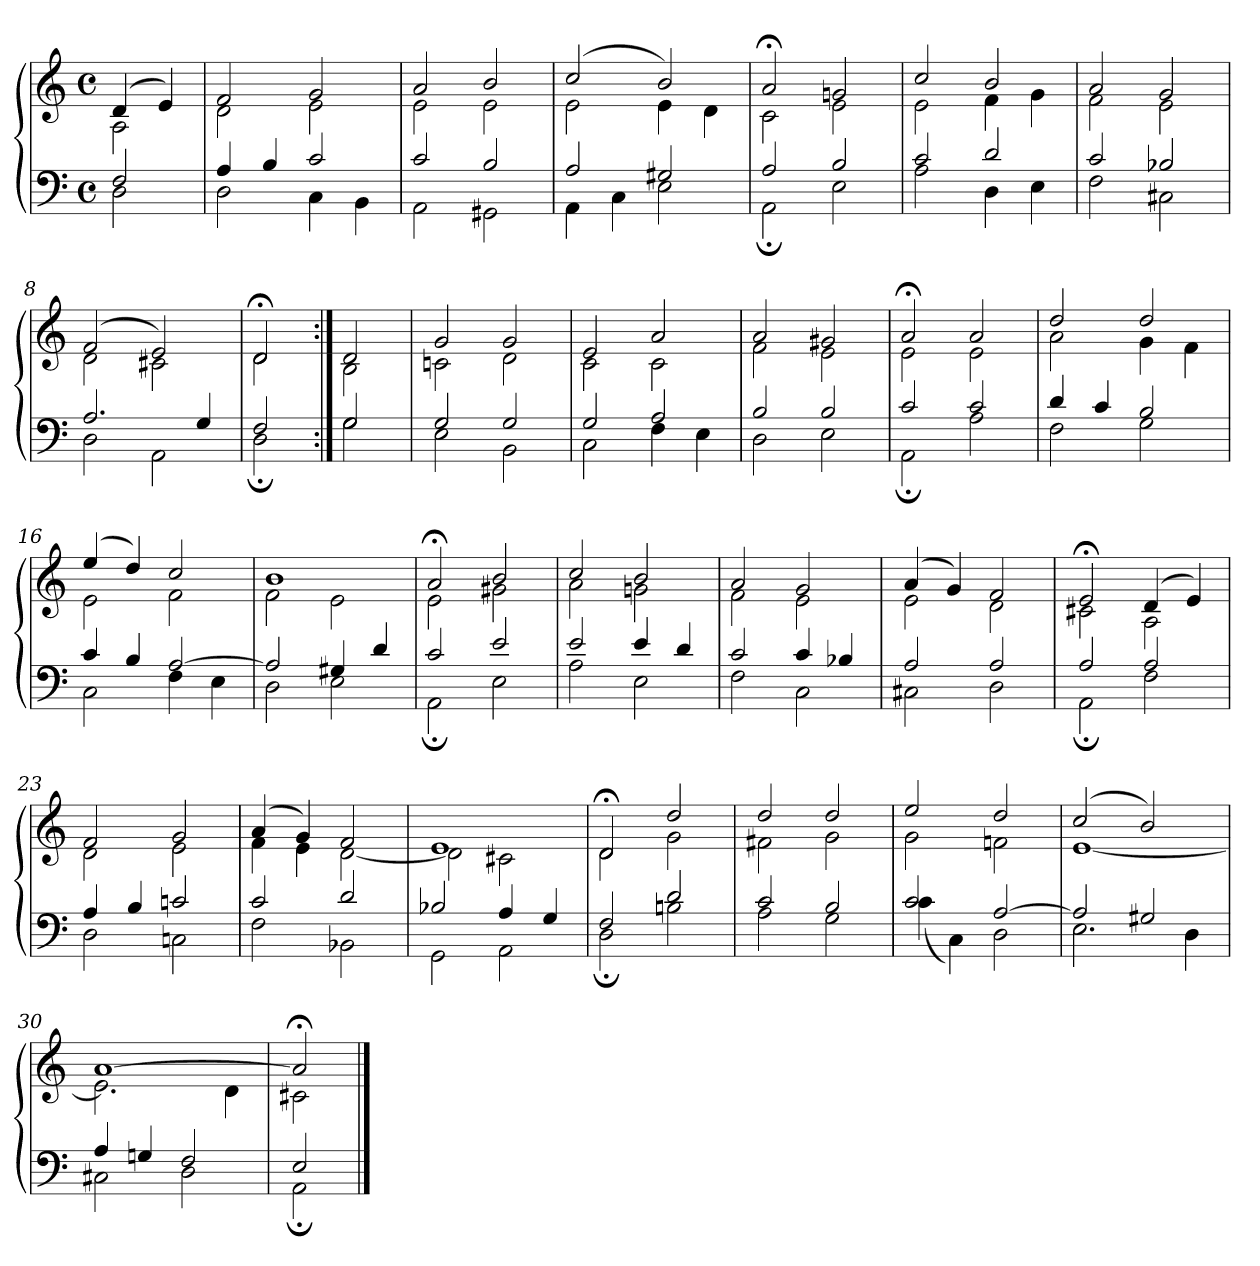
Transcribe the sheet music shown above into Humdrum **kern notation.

**kern	**kern
*part1	*part1
*staff2	*staff1
*clefF4	*clefG2
*M4/4	*M4/4
*met(c)	*met(c)
=1	=1
*^	*^
2F	2D	(4d	2A
.	.	4e)	.
=2	=2	=2	=2
4A	2D	2f	2d
4B	.	.	.
2c	4C	2g	2e
.	4BB	.	.
=3	=3	=3	=3
2c	2AA	2a	2e
2B	2GG#X	2b	2e
=4	=4	=4	=4
2A	4AA	(2cc	2e
.	4C	.	.
2G#X	2E	2b)	4e
.	.	.	4d
=5	=5	=5	=5
2A	2AA;	2a;<	2c
2B	2E	2gn	2e
=6	=6	=6	=6
2c	2A	2cc	2e
2d	4D	2b	4f
.	4E	.	4g
=7	=7	=7	=7
2c	2F	2a	2f
2B-X	2C#X	2g	2e
=8	=8	=8	=8
2.A	2D	(2f	2d
.	2AA	2e)	2c#X
4G	.	.	.
!!LO:LB:g=z	!!
=9	=9	=9	=9
2F	2D;	2d;<	2d
=10:|!	=10:|!	=10:|!	=10:|!
2G	2G	2d	2B
=11	=11	=11	=11
2G	2E	2g	2cn
2G	2BB	2g	2d
=12	=12	=12	=12
2G	2C	2e	2c
2A	4F	2a	2c
.	4E	.	.
=13	=13	=13	=13
2B	2D	2a	2f
2B	2E	2g#X	2e
=14	=14	=14	=14
2c	2AA;	2a;<	2e
2c	2A	2a	2e
=15	=15	=15	=15
4d	2F	2dd	2a
4c	.	.	.
2B	2G	2dd	4g
.	.	.	4f
=16	=16	=16	=16
4c	2C	(4ee	2e
4B	.	4dd)	.
[2A	4F	2cc	2f
.	4E	.	.
!!LO:LB:g=z	!!
=17	=17	=17	=17
2A]	2D	1b	2f
4G#X	2E	.	2e
4d	.	.	.
=18	=18	=18	=18
2c	2AA;	2a;<	2e
2e	2E	2b	2g#X
=19	=19	=19	=19
2e	2A	2cc	2a
4e	2E	2b	2gn
4d	.	.	.
=20	=20	=20	=20
2c	2F	2a	2f
4c	2C	2g	2e
4B-X	.	.	.
=21	=21	=21	=21
2A	2C#X	(4a	2e
.	.	4g)	.
2A	2D	2f	2d
=22	=22	=22	=22
2A	2AA;	2e;<	2c#X
2A	2F	(4d	2A
.	.	4e)	.
=23	=23	=23	=23
4A	2D	2f	2d
4B	.	.	.
2cn	2Cn	2g	2e
=24	=24	=24	=24
2c	2F	(4a	4f
.	.	4g)	4e
2d	2BB-X	2f	[2d
!!LO:LB:g=z	!!
=25	=25	=25	=25
2B-X	2GG	1e	2d]
4A	2AA	.	2c#X
4G	.	.	.
=26	=26	=26	=26
2F	2D;	2d;<	2d
2d	2Bn	2dd	2g
=27	=27	=27	=27
2c	2A	2dd	2f#X
2B	2G	2dd	2g
=28	=28	=28	=28
2c	(4c	2ee	2g
.	4C)	.	.
[2A	2D	2dd	2fn
=29	=29	=29	=29
2A]	2.E	(2cc	[1e
2G#X	.	2b)	.
.	4D	.	.
=30	=30	=30	=30
4A	2C#X	[1a	2.e]
4Gn	.	.	.
2F	2D	.	.
.	.	.	4d
=31	=31	=31	=31
2E	2AA;	2a;<]	2c#X
*v	*v	*	*
*	*v	*v
==	==
*-	*-
